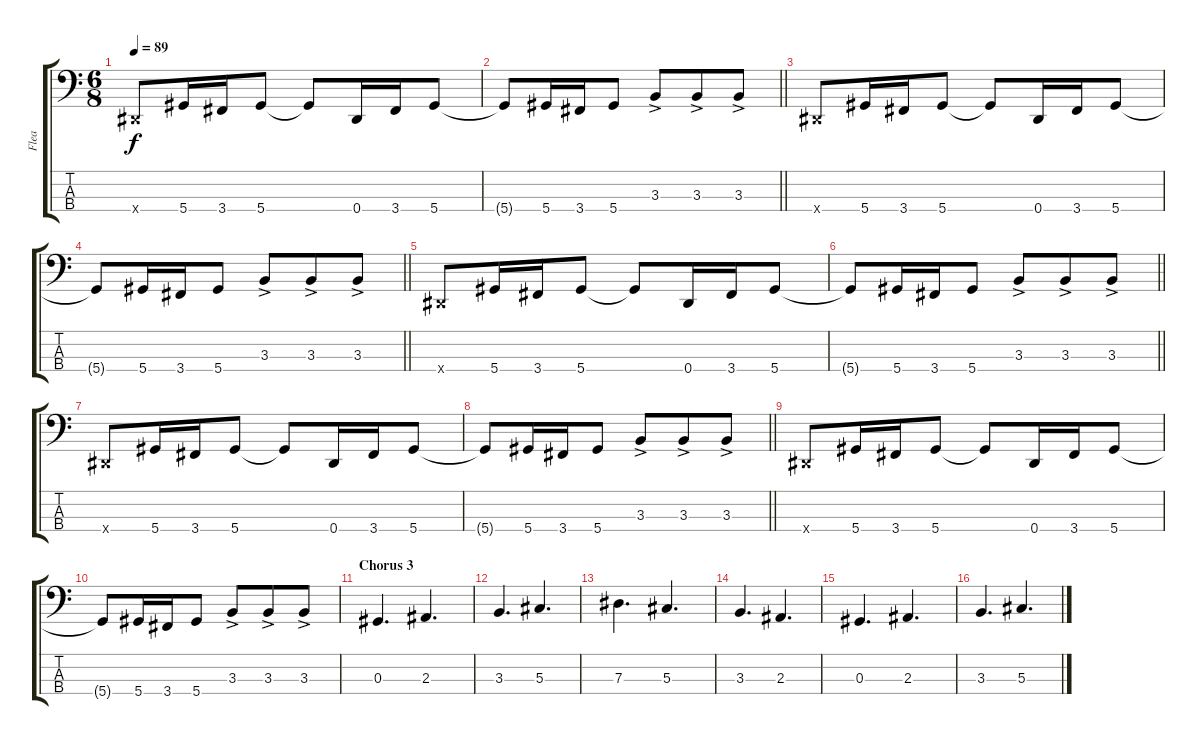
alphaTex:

\track ("Flea" "Flea") {instrument electricbassfinger}
\staff {score tabs}
\tuning (Gb2 Db2 Ab1 Eb1) {hide}
\ts (6 8)
\tempo 89
\clef f4
\ks c
0.4{x}.8{dy f} 5.4.16 3.4.16 5.4.8 5.4{t}.8 0.4.16 3.4.16 5.4.8 |
\barLineRight lightlight
5.4{t}.8 5.4.16 3.4.16 5.4.8 3.3{ac}.8 3.3{ac}.8 3.3{ac}.8 |
0.4{x}.8 5.4.16 3.4.16 5.4.8 5.4{t}.8 0.4.16 3.4.16 5.4.8 |
\barLineRight lightlight
5.4{t}.8 5.4.16 3.4.16 5.4.8 3.3{ac}.8 3.3{ac}.8 3.3{ac}.8 |
0.4{x}.8 5.4.16 3.4.16 5.4.8 5.4{t}.8 0.4.16 3.4.16 5.4.8 |
\barLineRight lightlight
5.4{t}.8 5.4.16 3.4.16 5.4.8 3.3{ac}.8 3.3{ac}.8 3.3{ac}.8 |
0.4{x}.8 5.4.16 3.4.16 5.4.8 5.4{t}.8 0.4.16 3.4.16 5.4.8 |
\barLineRight lightlight
5.4{t}.8 5.4.16 3.4.16 5.4.8 3.3{ac}.8 3.3{ac}.8 3.3{ac}.8 |
0.4{x}.8 5.4.16 3.4.16 5.4.8 5.4{t}.8 0.4.16 3.4.16 5.4.8 |
5.4{t}.8 5.4.16 3.4.16 5.4.8 3.3{ac}.8 3.3{ac}.8 3.3{ac}.8 |
\section ("" "Chorus 3")
0.3.4{d} 2.3.4{d} |
3.3.4{d} 5.3.4{d} |
7.3.4{d} 5.3.4{d} |
3.3.4{d} 2.3.4{d} |
0.3.4{d} 2.3.4{d} |
3.3.4{d} 5.3.4{d}
